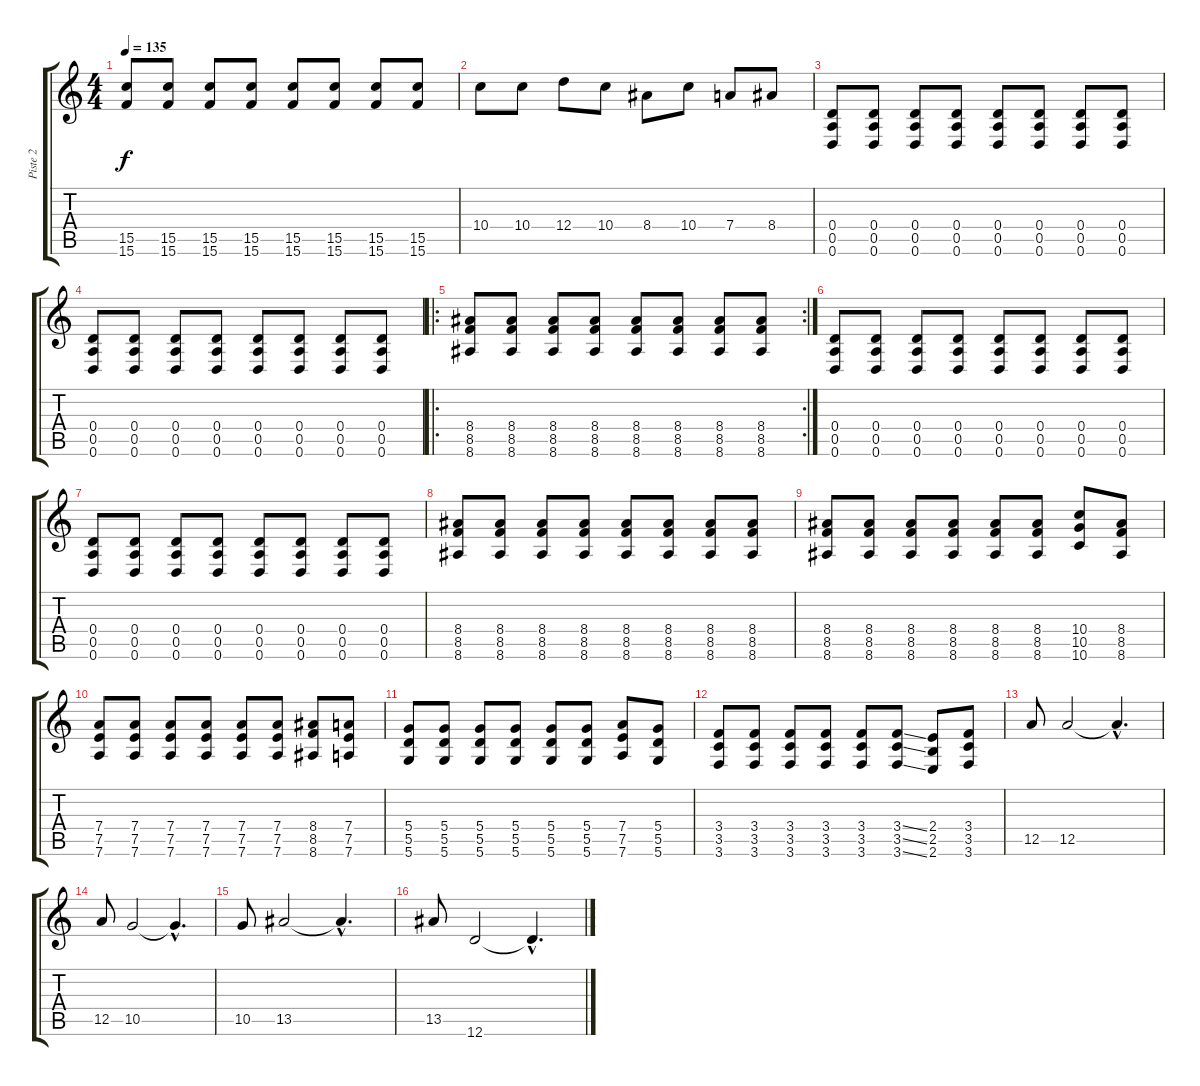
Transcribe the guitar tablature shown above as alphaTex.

\track ("Piste 2" "Piste 2") {instrument distortionguitar}
\staff {score tabs}
\tuning (E4 B3 G3 D3 A2 D2) {hide}
\ts (4 4)
\tempo 135
\clef g2
\ks c
(15.5 15.6).8{dy f} (15.5 15.6).8 (15.5 15.6).8 (15.5 15.6).8 (15.5 15.6).8 (15.5 15.6).8 (15.5 15.6).8 (15.5 15.6).8 |
10.4.8 10.4.8 12.4.8 10.4.8 8.4.8 10.4.8 7.4.8 8.4.8 |
(0.4 0.5 0.6).8 (0.4 0.5 0.6).8 (0.4 0.5 0.6).8 (0.4 0.5 0.6).8 (0.4 0.5 0.6).8 (0.4 0.5 0.6).8 (0.4 0.5 0.6).8 (0.4 0.5 0.6).8 |
(0.4 0.5 0.6).8 (0.4 0.5 0.6).8 (0.4 0.5 0.6).8 (0.4 0.5 0.6).8 (0.4 0.5 0.6).8 (0.4 0.5 0.6).8 (0.4 0.5 0.6).8 (0.4 0.5 0.6).8 |
\ro
\rc 2
(8.4 8.5 8.6).8 (8.4 8.5 8.6).8 (8.4 8.5 8.6).8 (8.4 8.5 8.6).8 (8.4 8.5 8.6).8 (8.4 8.5 8.6).8 (8.4 8.5 8.6).8 (8.4 8.5 8.6).8 |
(0.4 0.5 0.6).8 (0.4 0.5 0.6).8 (0.4 0.5 0.6).8 (0.4 0.5 0.6).8 (0.4 0.5 0.6).8 (0.4 0.5 0.6).8 (0.4 0.5 0.6).8 (0.4 0.5 0.6).8 |
(0.4 0.5 0.6).8 (0.4 0.5 0.6).8 (0.4 0.5 0.6).8 (0.4 0.5 0.6).8 (0.4 0.5 0.6).8 (0.4 0.5 0.6).8 (0.4 0.5 0.6).8 (0.4 0.5 0.6).8 |
(8.4 8.5 8.6).8 (8.4 8.5 8.6).8 (8.4 8.5 8.6).8 (8.4 8.5 8.6).8 (8.4 8.5 8.6).8 (8.4 8.5 8.6).8 (8.4 8.5 8.6).8 (8.4 8.5 8.6).8 |
(8.4 8.5 8.6).8 (8.4 8.5 8.6).8 (8.4 8.5 8.6).8 (8.4 8.5 8.6).8 (8.4 8.5 8.6).8 (8.4 8.5 8.6).8 (10.4 10.5 10.6).8 (8.4 8.5 8.6).8 |
(7.4 7.5 7.6).8 (7.4 7.5 7.6).8 (7.4 7.5 7.6).8 (7.4 7.5 7.6).8 (7.4 7.5 7.6).8 (7.4 7.5 7.6).8 (8.4 8.5 8.6).8 (7.4 7.5 7.6).8 |
(5.4 5.5 5.6).8 (5.4 5.5 5.6).8 (5.4 5.5 5.6).8 (5.4 5.5 5.6).8 (5.4 5.5 5.6).8 (5.4 5.5 5.6).8 (7.4 7.5 7.6).8 (5.4 5.5 5.6).8 |
(3.4 3.5 3.6).8 (3.4 3.5 3.6).8 (3.4 3.5 3.6).8 (3.4 3.5 3.6).8 (3.4 3.5 3.6).8 (3.4{ss} 3.5{ss} 3.6{ss}).8 (2.4 2.5 2.6).8 (3.4 3.5 3.6).8 |
12.5.8 12.5.2 12.5{hac t}.4{d} |
12.5.8 10.5.2 10.5{hac t}.4{d} |
10.5.8 13.5.2 13.5{hac t}.4{d} |
13.5.8 12.6.2 12.6{hac t}.4{d}
